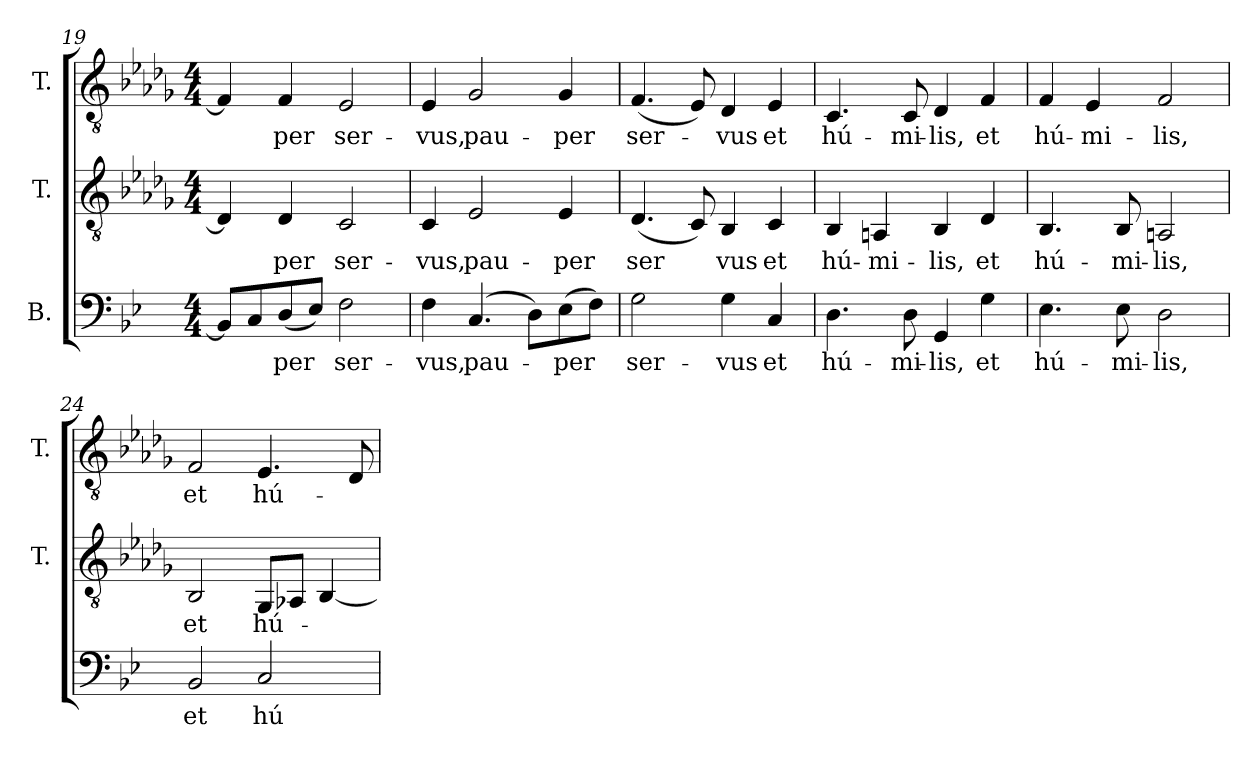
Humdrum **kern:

**kern	**text	**kern	**text	**kern	**text
*part3	*part3	*part2	*part2	*part1	*part1
*staff3	*staff3	*staff2	*staff2	*staff1	*staff1
*I"B.	*	*I"T.	*	*I"T.	*
*	*	*I'T.	*	*I'T.	*
*clefF4	*	*clefGv2	*	*clefGv2	*
*	*	*ITrd2c3	*	*ITrd2c3	*
*k[b-e-]	*	*k[b-e-]	*	*k[b-e-]	*
*B-:	*	*B-:	*	*B-:	*
*M4/4	*	*M4/4	*	*M4/4	*
=19	=19	=19	=19	=19	=19
8BB-i/L]	.	4BB-i/]	.	4Di/]	.
8Ci/	.	.	.	.	.
!	!LO:LY:b:color=#000000	!	!	!	!
!	!	!	!LO:LY:b:color=#000000	!	!
!	!	!	!	!	!LO:LY:b:color=#000000
(8Di/	-per	4BB-i/	-per	4Di/	-per
8E-i/J)	.	.	.	.	.
!	!LO:LY:b:color=#000000	!	!	!	!
!	!	!	!LO:LY:b:color=#000000	!	!
!	!	!	!	!	!LO:LY:b:color=#000000
2Fi\	ser-	2AAi/	ser-	2Ci/	ser-
!!LO:LB:g=z
=20	=20	=20	=20	=20	=20
!	!LO:LY:b:color=#000000	!	!	!	!
!	!	!	!LO:LY:b:color=#000000	!	!
!	!	!	!	!	!LO:LY:b:color=#000000
4Fi\	-vus,	4AAi/	-vus,	4Ci/	-vus,
!	!LO:LY:b:color=#000000	!	!	!	!
!	!	!	!LO:LY:b:color=#000000	!	!
!	!	!	!	!	!LO:LY:b:color=#000000
(4.Ci/	pau-	2Ci/	pau-	2E-i/	pau-
8Di\L)	.	.	.	.	.
!	!LO:LY:b:color=#000000	!	!	!	!
!	!	!	!LO:LY:b:color=#000000	!	!
!	!	!	!	!	!LO:LY:b:color=#000000
(8E-i\	-per	4Ci/	-per	4E-i/	-per
8Fi\J)	.	.	.	.	.
=21	=21	=21	=21	=21	=21
!	!LO:LY:b:color=#000000	!	!	!	!
!	!	!	!LO:LY:b:color=#000000	!	!
!	!	!	!	!	!LO:LY:b:color=#000000
2Gi\	ser-	(4.BB-i/	ser	(4.Di/	ser-
.	.	8AAi/)	.	8Ci/)	.
!	!LO:LY:b:color=#000000	!	!	!	!
!	!	!	!LO:LY:b:color=#000000	!	!
!	!	!	!	!	!LO:LY:b:color=#000000
4Gi\	-vus	4GGi/	vus	4BB-i/	-vus
!	!LO:LY:b:color=#000000	!	!	!	!
!	!	!	!LO:LY:b:color=#000000	!	!
!	!	!	!	!	!LO:LY:b:color=#000000
4Ci/	et	4AAi/	et	4Ci/	et
=22	=22	=22	=22	=22	=22
!	!LO:LY:b:color=#000000	!	!	!	!
!	!	!	!LO:LY:b:color=#000000	!	!
!	!	!	!	!	!LO:LY:b:color=#000000
4.Di\	hú-	4GGi/	hú-	4.AAi/	hú-
!	!	!	!LO:LY:b:color=#000000	!	!
.	.	4FF#Xi/	-mi-	.	.
!	!LO:LY:b:color=#000000	!	!	!	!
!	!	!	!	!	!LO:LY:b:color=#000000
8Di\	-mi-	.	.	8AAi/	-mi-
!	!LO:LY:b:color=#000000	!	!	!	!
!	!	!	!LO:LY:b:color=#000000	!	!
!	!	!	!	!	!LO:LY:b:color=#000000
4GGi/	-lis,	4GGi/	-lis,	4BB-i/	-lis,
!	!LO:LY:b:color=#000000	!	!	!	!
!	!	!	!LO:LY:b:color=#000000	!	!
!	!	!	!	!	!LO:LY:b:color=#000000
4Gi\	et	4BB-i/	et	4Di/	et
=23	=23	=23	=23	=23	=23
!	!LO:LY:b:color=#000000	!	!	!	!
!	!	!	!LO:LY:b:color=#000000	!	!
!	!	!	!	!	!LO:LY:b:color=#000000
4.E-i\	hú-	4.GGi/	hú-	4Di/	hú-
!	!	!	!	!	!LO:LY:b:color=#000000
.	.	.	.	4Ci/	-mi-
!	!LO:LY:b:color=#000000	!	!	!	!
!	!	!	!LO:LY:b:color=#000000	!	!
8E-i\	-mi-	8GGi/	-mi-	.	.
!	!LO:LY:b:color=#000000	!	!	!	!
!	!	!	!LO:LY:b:color=#000000	!	!
!	!	!	!	!	!LO:LY:b:color=#000000
2Di\	-lis,	2FF#Xi/	-lis,	2Di/	-lis,
=24	=24	=24	=24	=24	=24
!	!LO:LY:b:color=#000000	!	!	!	!
!	!	!	!LO:LY:b:color=#000000	!	!
!	!	!	!	!	!LO:LY:b:color=#000000
2BB-i/	et	2GGi/	et	2Di/	et
!	!LO:LY:b:color=#000000	!	!	!	!
!	!	!	!LO:LY:b:color=#000000	!	!
!	!	!	!	!	!LO:LY:b:color=#000000
2Ci/	hú-	8EE-i/L	hú-	4.Ci/	hú-
.	.	8FFni/J	.	.	.
.	.	[4GGi/	.	.	.
.	.	.	.	8BB-i/	.
=	=	=	=	=	=
*-	*-	*-	*-	*-	*-
